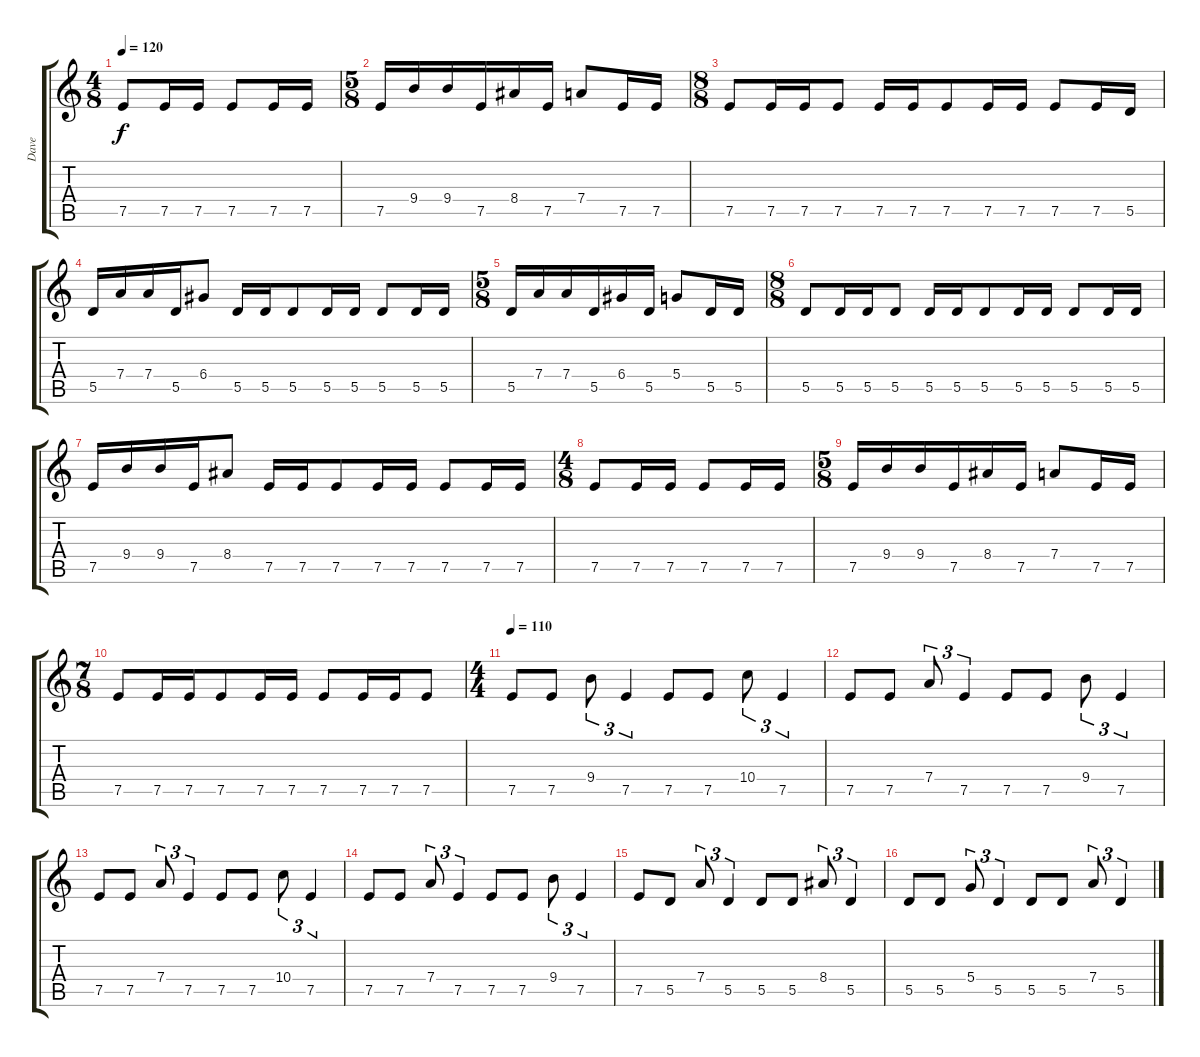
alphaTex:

\track ("Dave " "Dave ") {instrument distortionguitar}
\staff {score tabs}
\tuning (E4 B3 G3 D3 A2 E2) {hide}
\ts (4 8)
\tempo 120
\clef g2
\ks c
7.5.8{dy f} 7.5.16 7.5.16 7.5.8 7.5.16 7.5.16 |
\ts (5 8)
7.5.16 9.4.16 9.4.16 7.5.16 8.4.16 7.5.16 7.4.8 7.5.16 7.5.16 |
\ts (8 8)
7.5.8 7.5.16 7.5.16 7.5.8 7.5.16 7.5.16 7.5.8 7.5.16 7.5.16 7.5.8 7.5.16 5.5.16 |
5.5.16 7.4.16 7.4.16 5.5.16 6.4.8 5.5.16 5.5.16 5.5.8 5.5.16 5.5.16 5.5.8 5.5.16 5.5.16 |
\ts (5 8)
5.5.16 7.4.16 7.4.16 5.5.16 6.4.16 5.5.16 5.4.8 5.5.16 5.5.16 |
\ts (8 8)
5.5.8 5.5.16 5.5.16 5.5.8 5.5.16 5.5.16 5.5.8 5.5.16 5.5.16 5.5.8 5.5.16 5.5.16 |
7.5.16 9.4.16 9.4.16 7.5.16 8.4.8 7.5.16 7.5.16 7.5.8 7.5.16 7.5.16 7.5.8 7.5.16 7.5.16 |
\ts (4 8)
7.5.8 7.5.16 7.5.16 7.5.8 7.5.16 7.5.16 |
\ts (5 8)
7.5.16 9.4.16 9.4.16 7.5.16 8.4.16 7.5.16 7.4.8 7.5.16 7.5.16 |
\ts (7 8)
7.5.8 7.5.16 7.5.16 7.5.8 7.5.16 7.5.16 7.5.8 7.5.16 7.5.16 7.5.8 |
\ts (4 4)
\tempo 107
\tempo 110
7.5.8 7.5.8 9.4.8{tu (3 2)} 7.5.4{tu (3 2)} 7.5.8 7.5.8 10.4.8{tu (3 2)} 7.5.4{tu (3 2)} |
7.5.8 7.5.8 7.4.8{tu (3 2)} 7.5.4{tu (3 2)} 7.5.8 7.5.8 9.4.8{tu (3 2)} 7.5.4{tu (3 2)} |
7.5.8 7.5.8 7.4.8{tu (3 2)} 7.5.4{tu (3 2)} 7.5.8 7.5.8 10.4.8{tu (3 2)} 7.5.4{tu (3 2)} |
7.5.8 7.5.8 7.4.8{tu (3 2)} 7.5.4{tu (3 2)} 7.5.8 7.5.8 9.4.8{tu (3 2)} 7.5.4{tu (3 2)} |
7.5.8 5.5.8 7.4.8{tu (3 2)} 5.5.4{tu (3 2)} 5.5.8 5.5.8 8.4.8{tu (3 2)} 5.5.4{tu (3 2)} |
5.5.8 5.5.8 5.4.8{tu (3 2)} 5.5.4{tu (3 2)} 5.5.8 5.5.8 7.4.8{tu (3 2)} 5.5.4{tu (3 2)}
